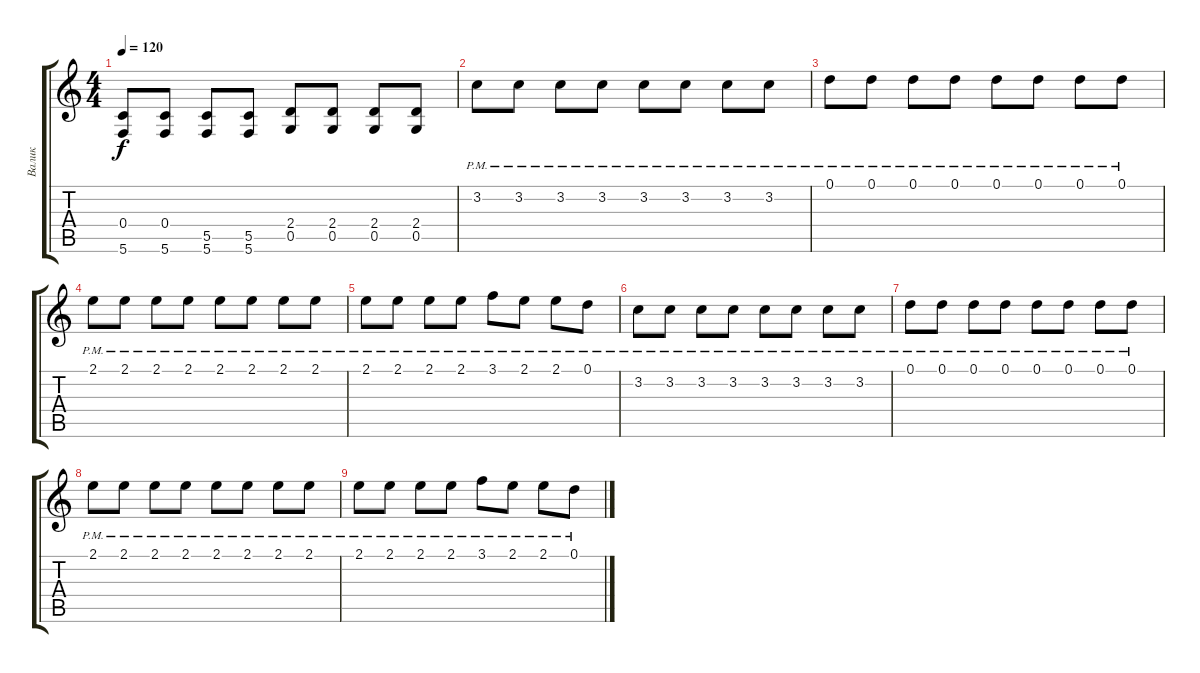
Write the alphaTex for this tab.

\track ("Валик" "Валик") {instrument distortionguitar}
\staff {score tabs}
\tuning (D4 A3 F3 C3 G2 C2) {hide}
\ts (4 4)
\tempo 120
\clef g2
\ks c
(0.4 5.6).8{dy f} (0.4 5.6).8 (5.5 5.6).8 (5.5 5.6).8 (2.4 0.5).8 (2.4 0.5).8 (2.4 0.5).8 (2.4 0.5).8 |
3.2{pm}.8 3.2{pm}.8 3.2{pm}.8 3.2{pm}.8 3.2{pm}.8 3.2{pm}.8 3.2{pm}.8 3.2{pm}.8 |
0.1{pm}.8 0.1{pm}.8 0.1{pm}.8 0.1{pm}.8 0.1{pm}.8 0.1{pm}.8 0.1{pm}.8 0.1{pm}.8 |
2.1{pm}.8 2.1{pm}.8 2.1{pm}.8 2.1{pm}.8 2.1{pm}.8 2.1{pm}.8 2.1{pm}.8 2.1{pm}.8 |
2.1{pm}.8 2.1{pm}.8 2.1{pm}.8 2.1{pm}.8 3.1{pm}.8 2.1{pm}.8 2.1{pm}.8 0.1{pm}.8 |
3.2{pm}.8 3.2{pm}.8 3.2{pm}.8 3.2{pm}.8 3.2{pm}.8 3.2{pm}.8 3.2{pm}.8 3.2{pm}.8 |
0.1{pm}.8 0.1{pm}.8 0.1{pm}.8 0.1{pm}.8 0.1{pm}.8 0.1{pm}.8 0.1{pm}.8 0.1{pm}.8 |
2.1{pm}.8 2.1{pm}.8 2.1{pm}.8 2.1{pm}.8 2.1{pm}.8 2.1{pm}.8 2.1{pm}.8 2.1{pm}.8 |
2.1{pm}.8 2.1{pm}.8 2.1{pm}.8 2.1{pm}.8 3.1{pm}.8 2.1{pm}.8 2.1{pm}.8 0.1{pm}.8
